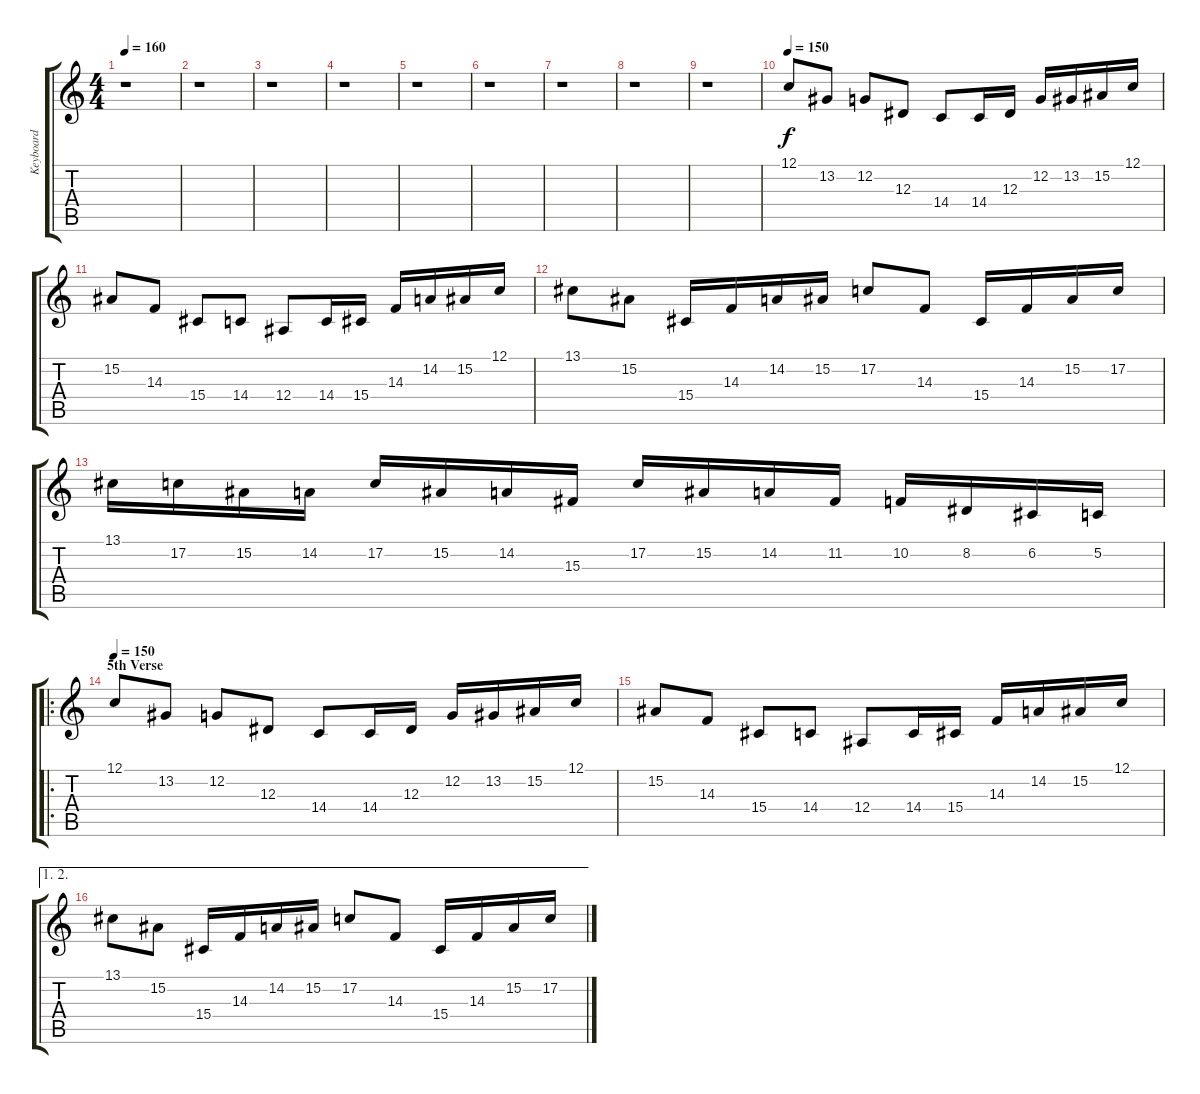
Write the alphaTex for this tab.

\track ("Keyboard" "Keyboard") {instrument tremolostrings}
\staff {score tabs}
\tuning (C4 G3 Eb3 Bb2 F2 C2) {hide}
\ts (4 4)
\tempo 160
\clef g2
\ks c
r.1{dy f} |
r.1 |
r.1 |
r.1 |
r.1 |
r.1 |
r.1 |
r.1 |
r.1 |
\tempo 150
12.1.8 13.2.8 12.2.8 12.3.8 14.4.8 14.4.16 12.3.16 12.2.16 13.2.16 15.2.16 12.1.16 |
15.2.8 14.3.8 15.4.8 14.4.8 12.4.8 14.4.16 15.4.16 14.3.16 14.2.16 15.2.16 12.1.16 |
13.1.8 15.2.8 15.4.16 14.3.16 14.2.16 15.2.16 17.2.8 14.3.8 15.4.16 14.3.16 15.2.16 17.2.16 |
13.1.16 17.2.16 15.2.16 14.2.16 17.2.16 15.2.16 14.2.16 15.3.16 17.2.16 15.2.16 14.2.16 11.2.16 10.2.16 8.2.16 6.2.16 5.2.16 |
\ro
\section ("" "5th Verse")
\tempo 150
12.1.8 13.2.8 12.2.8 12.3.8 14.4.8 14.4.16 12.3.16 12.2.16 13.2.16 15.2.16 12.1.16 |
15.2.8 14.3.8 15.4.8 14.4.8 12.4.8 14.4.16 15.4.16 14.3.16 14.2.16 15.2.16 12.1.16 |
\ae (1 2)
13.1.8 15.2.8 15.4.16 14.3.16 14.2.16 15.2.16 17.2.8 14.3.8 15.4.16 14.3.16 15.2.16 17.2.16
